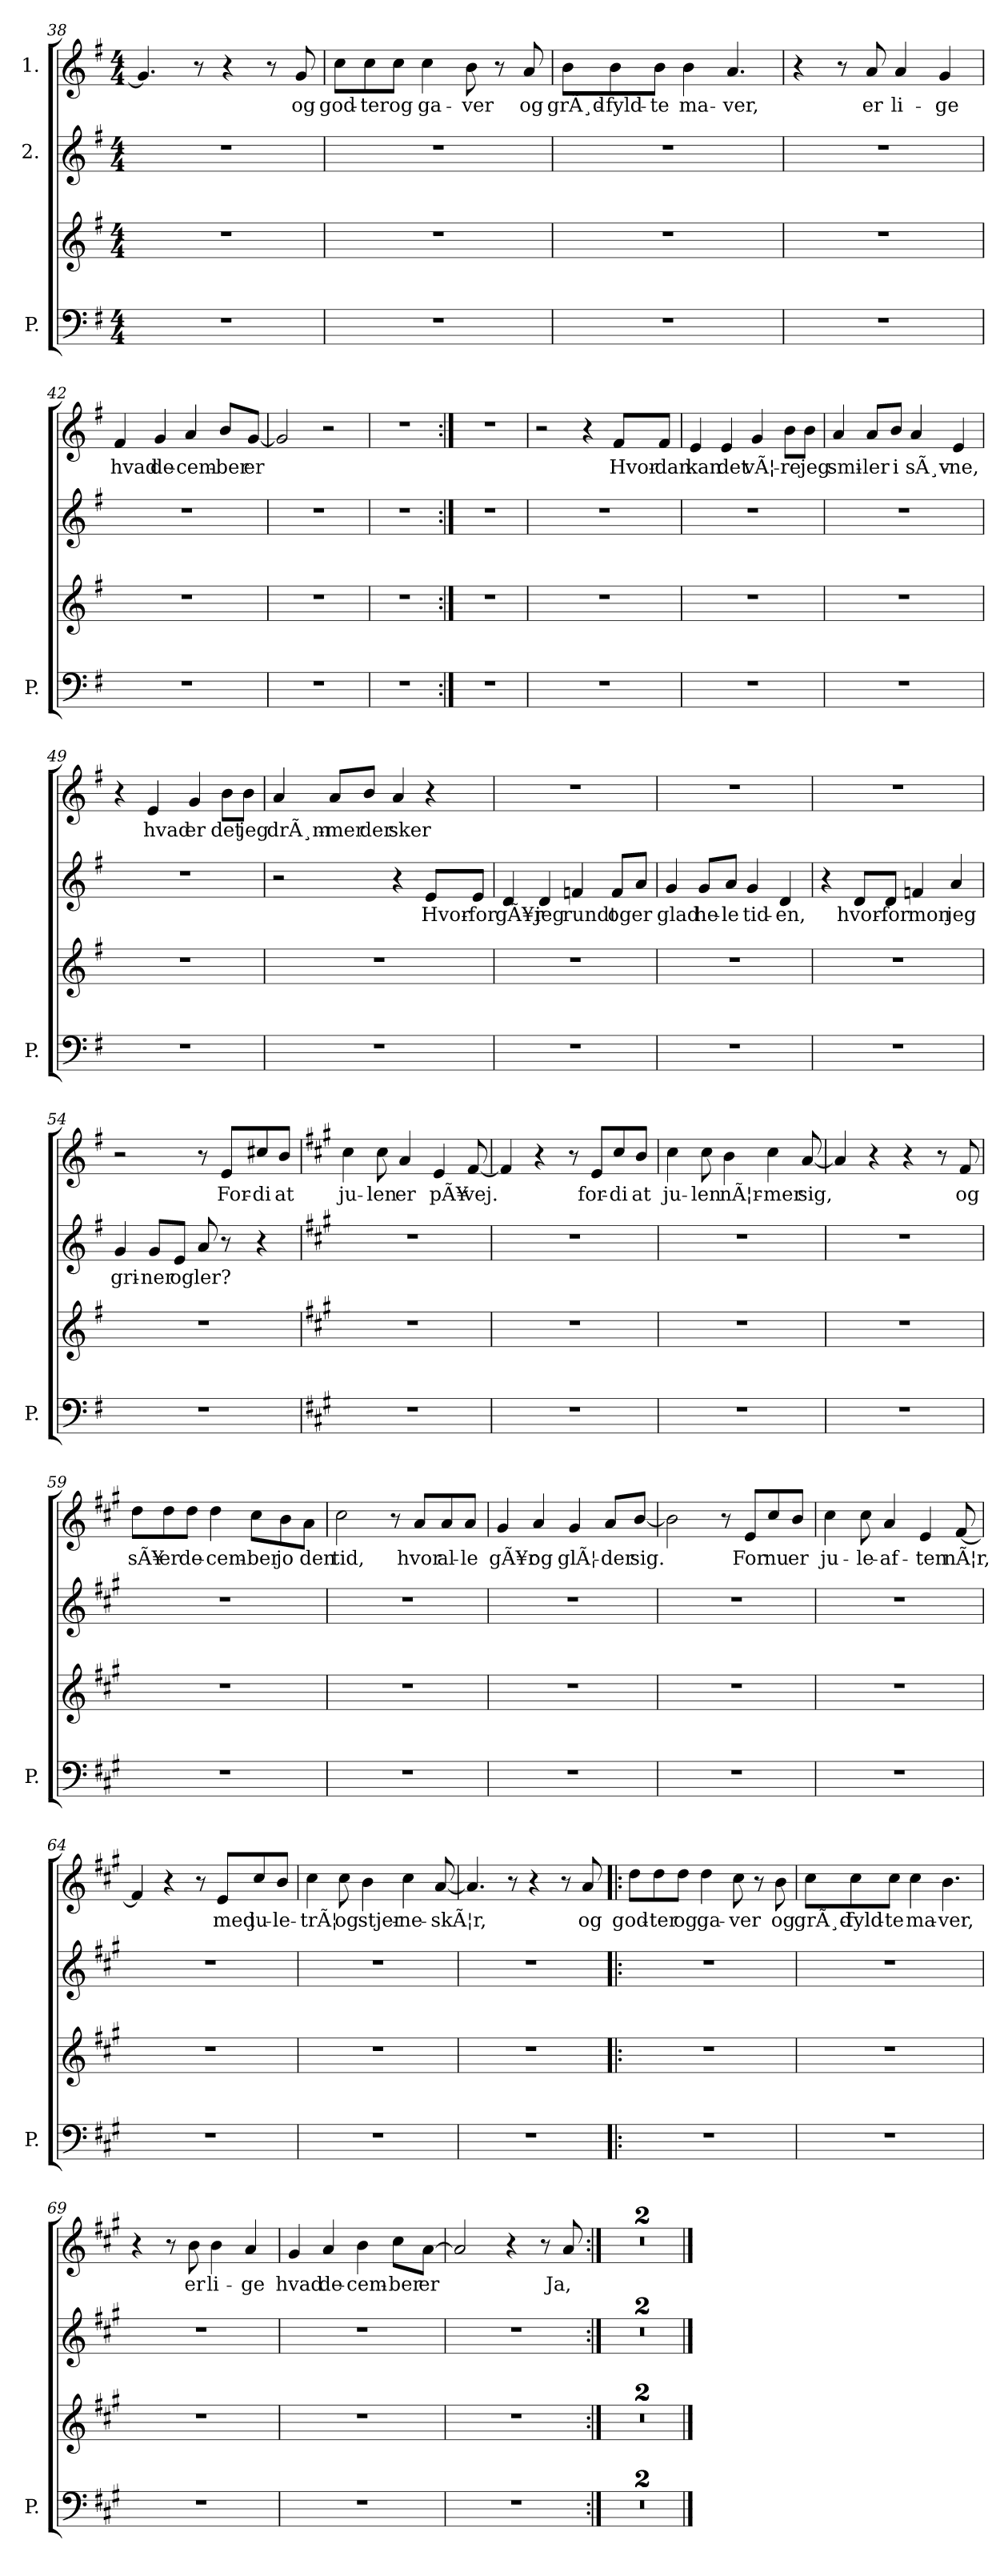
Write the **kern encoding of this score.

**kern	**kern	**kern	**text	**kern	**text
*part3	*part3	*part2	*part2	*part1	*part1
*staff4	*staff3	*staff2	*staff2	*staff1	*staff1
*I"P.	*	*I"2.	*	*I"1.	*
*I'P.	*	*	*	*	*
*clefF4	*clefG2	*clefG2	*	*clefG2	*
*k[f#]	*k[f#]	*k[f#]	*	*k[f#]	*
*M4/4	*M4/4	*M4/4	*	*M4/4	*
=38	=38	=38	=38	=38	=38
1r	1r	1r	.	4.g/]	.
.	.	.	.	8r	.
.	.	.	.	4r	.
.	.	.	.	8r	.
!	!	!	!	!	!LO:LY:b
.	.	.	.	8g/	og
=39	=39	=39	=39	=39	=39
!	!	!	!	!	!LO:LY:b
1r	1r	1r	.	8cc\L	god-
!	!	!	!	!	!LO:LY:b
.	.	.	.	8cc\	-ter
!	!	!	!	!	!LO:LY:b
.	.	.	.	8cc\J	og
!	!	!	!	!	!LO:LY:b
.	.	.	.	4cc\	ga-
!	!	!	!	!	!LO:LY:b
.	.	.	.	8b\	-ver
.	.	.	.	8r	.
!	!	!	!	!	!LO:LY:b
.	.	.	.	8a/	og
=40	=40	=40	=40	=40	=40
!	!	!	!	!	!LO:LY:b
1r	1r	1r	.	8b\L	grÃ¸d-
!	!	!	!	!	!LO:LY:b
.	.	.	.	8b\	-fyld-
!	!	!	!	!	!LO:LY:b
.	.	.	.	8b\J	-te
!	!	!	!	!	!LO:LY:b
.	.	.	.	4b\	ma-
!	!	!	!	!	!LO:LY:b
.	.	.	.	4.a/	-ver,
!!LO:LB:g=z
=41	=41	=41	=41	=41	=41
1r	1r	1r	.	4r	.
.	.	.	.	8r	.
!	!	!	!	!	!LO:LY:b
.	.	.	.	8a/	er
!	!	!	!	!	!LO:LY:b
.	.	.	.	4a/	li-
!	!	!	!	!	!LO:LY:b
.	.	.	.	4g/	-ge
=42	=42	=42	=42	=42	=42
!	!	!	!	!	!LO:LY:b
1r	1r	1r	.	4f#/	hvad
!	!	!	!	!	!LO:LY:b
.	.	.	.	4g/	de-
!	!	!	!	!	!LO:LY:b
.	.	.	.	4a/	-cem-
!	!	!	!	!	!LO:LY:b
.	.	.	.	8b/L	-ber
!	!	!	!	!	!LO:LY:b
.	.	.	.	[8g/J	er
=43	=43	=43	=43	=43	=43
1r	1r	1r	.	2g/]	.
.	.	.	.	2r	.
=44	=44	=44	=44	=44	=44
1r	1r	1r	.	1r	.
=45:|!	=45:|!	=45:|!	=45:|!	=45:|!	=45:|!
1r	1r	1r	.	1r	.
=46	=46	=46	=46	=46	=46
1r	1r	1r	.	2r	.
.	.	.	.	4r	.
!	!	!	!	!	!LO:LY:b
.	.	.	.	8f#/L	Hvor-
!	!	!	!	!	!LO:LY:b
.	.	.	.	8f#/J	-dan
=47	=47	=47	=47	=47	=47
!	!	!	!	!	!LO:LY:b
1r	1r	1r	.	4e/	kan
!	!	!	!	!	!LO:LY:b
.	.	.	.	4e/	det
!	!	!	!	!	!LO:LY:b
.	.	.	.	4g/	vÃ¦-
!	!	!	!	!	!LO:LY:b
.	.	.	.	8b\L	-re
!	!	!	!	!	!LO:LY:b
.	.	.	.	8b\J	jeg
!!LO:LB:g=z
=48	=48	=48	=48	=48	=48
!	!	!	!	!	!LO:LY:b
1r	1r	1r	.	4a/	smi-
!	!	!	!	!	!LO:LY:b
.	.	.	.	8a/L	-ler
!	!	!	!	!	!LO:LY:b
.	.	.	.	8b/J	i
!	!	!	!	!	!LO:LY:b
.	.	.	.	4a/	sÃ¸v-
!	!	!	!	!	!LO:LY:b
.	.	.	.	4e/	-ne,
=49	=49	=49	=49	=49	=49
1r	1r	1r	.	4r	.
!	!	!	!	!	!LO:LY:b
.	.	.	.	4e/	hvad
!	!	!	!	!	!LO:LY:b
.	.	.	.	4g/	er
!	!	!	!	!	!LO:LY:b
.	.	.	.	8b\L	det
!	!	!	!	!	!LO:LY:b
.	.	.	.	8b\J	jeg
=50	=50	=50	=50	=50	=50
!	!	!	!	!	!LO:LY:b
1r	1r	2r	.	4a/	drÃ¸m-
!	!	!	!	!	!LO:LY:b
.	.	.	.	8a/L	-mer
!	!	!	!	!	!LO:LY:b
.	.	.	.	8b/J	der
!	!	!	!	!	!LO:LY:b
.	.	4r	.	4a/	sker
!	!	!	!LO:LY:b	!	!
.	.	8e/L	Hvor-	4r	.
!	!	!	!LO:LY:b	!	!
.	.	8e/J	-for	.	.
=51	=51	=51	=51	=51	=51
!	!	!	!LO:LY:b	!	!
1r	1r	4d/	gÃ¥r	1r	.
!	!	!	!LO:LY:b	!	!
.	.	4d/	jeg	.	.
!	!	!	!LO:LY:b	!	!
.	.	4fn/	rundt	.	.
!	!	!	!LO:LY:b	!	!
.	.	8f/L	og	.	.
!	!	!	!LO:LY:b	!	!
.	.	8a/J	er	.	.
!!LO:PB:g=z
=52	=52	=52	=52	=52	=52
!	!	!	!LO:LY:b	!	!
1r	1r	4g/	glad	1r	.
!	!	!	!LO:LY:b	!	!
.	.	8g/L	he-	.	.
!	!	!	!LO:LY:b	!	!
.	.	8a/J	-le	.	.
!	!	!	!LO:LY:b	!	!
.	.	4g/	tid-	.	.
!	!	!	!LO:LY:b	!	!
.	.	4d/	-en,	.	.
=53	=53	=53	=53	=53	=53
1r	1r	4r	.	1r	.
!	!	!	!LO:LY:b	!	!
.	.	8d/L	hvor-	.	.
!	!	!	!LO:LY:b	!	!
.	.	8d/J	-for	.	.
!	!	!	!LO:LY:b	!	!
.	.	4fn/	mon	.	.
!	!	!	!LO:LY:b	!	!
.	.	4a/	jeg	.	.
=54	=54	=54	=54	=54	=54
!	!	!	!LO:LY:b	!	!
1r	1r	4g/	gri-	2r	.
!	!	!	!LO:LY:b	!	!
.	.	8g/L	-ner	.	.
!	!	!	!LO:LY:b	!	!
.	.	8e/J	og	.	.
!	!	!	!LO:LY:b	!	!
.	.	8a/	ler?	8r	.
!	!	!	!	!	!LO:LY:b
.	.	8r	.	8e/L	For-
!	!	!	!	!	!LO:LY:b
.	.	4r	.	8cc#X/	-di
!	!	!	!	!	!LO:LY:b
.	.	.	.	8b/J	at
=55	=55	=55	=55	=55	=55
*k[f#c#g#]	*k[f#c#g#]	*k[f#c#g#]	*	*k[f#c#g#]	*
!	!	!	!	!	!LO:LY:b
1r	1r	1r	.	4cc#\	ju-
!	!	!	!	!	!LO:LY:b
.	.	.	.	8cc#\	-len
!	!	!	!	!	!LO:LY:b
.	.	.	.	4a/	er
!	!	!	!	!	!LO:LY:b
.	.	.	.	4e/	pÃ¥
!	!	!	!	!	!LO:LY:b
.	.	.	.	[8f#/	vej.
!!LO:LB:g=z
=56	=56	=56	=56	=56	=56
1r	1r	1r	.	4f#/]	.
.	.	.	.	4r	.
.	.	.	.	8r	.
!	!	!	!	!	!LO:LY:b
.	.	.	.	8e/L	for-
!	!	!	!	!	!LO:LY:b
.	.	.	.	8cc#/	-di
!	!	!	!	!	!LO:LY:b
.	.	.	.	8b/J	at
=57	=57	=57	=57	=57	=57
!	!	!	!	!	!LO:LY:b
1r	1r	1r	.	4cc#\	ju-
!	!	!	!	!	!LO:LY:b
.	.	.	.	8cc#\	-len
!	!	!	!	!	!LO:LY:b
.	.	.	.	4b\	nÃ¦r-
!	!	!	!	!	!LO:LY:b
.	.	.	.	4cc#\	-mer
!	!	!	!	!	!LO:LY:b
.	.	.	.	[8a/	sig,
=58	=58	=58	=58	=58	=58
1r	1r	1r	.	4a/]	.
.	.	.	.	4r	.
.	.	.	.	4r	.
.	.	.	.	8r	.
!	!	!	!	!	!LO:LY:b
.	.	.	.	8f#/	og
=59	=59	=59	=59	=59	=59
!	!	!	!	!	!LO:LY:b
1r	1r	1r	.	8dd\L	sÃ¥
!	!	!	!	!	!LO:LY:b
.	.	.	.	8dd\	er
!	!	!	!	!	!LO:LY:b
.	.	.	.	8dd\J	de-
!	!	!	!	!	!LO:LY:b
.	.	.	.	4dd\	-cem-
!	!	!	!	!	!LO:LY:b
.	.	.	.	8cc#\L	-ber
!	!	!	!	!	!LO:LY:b
.	.	.	.	8b\	jo
!	!	!	!	!	!LO:LY:b
.	.	.	.	8a\J	den
=60	=60	=60	=60	=60	=60
!	!	!	!	!	!LO:LY:b
1r	1r	1r	.	2cc#\	tid,
.	.	.	.	8r	.
!	!	!	!	!	!LO:LY:b
.	.	.	.	8a/L	hvor
!	!	!	!	!	!LO:LY:b
.	.	.	.	8a/	al-
!	!	!	!	!	!LO:LY:b
.	.	.	.	8a/J	-le
!!LO:LB:g=z
=61	=61	=61	=61	=61	=61
!	!	!	!	!	!LO:LY:b
1r	1r	1r	.	4g#/	gÃ¥r
!	!	!	!	!	!LO:LY:b
.	.	.	.	4a/	og
!	!	!	!	!	!LO:LY:b
.	.	.	.	4g#/	glÃ¦-
!	!	!	!	!	!LO:LY:b
.	.	.	.	8a/L	-der
!	!	!	!	!	!LO:LY:b
.	.	.	.	[8b/J	sig.
=62	=62	=62	=62	=62	=62
1r	1r	1r	.	2b\]	.
.	.	.	.	8r	.
!	!	!	!	!	!LO:LY:b
.	.	.	.	8e/L	For
!	!	!	!	!	!LO:LY:b
.	.	.	.	8cc#/	nu
!	!	!	!	!	!LO:LY:b
.	.	.	.	8b/J	er
=63	=63	=63	=63	=63	=63
!	!	!	!	!	!LO:LY:b
1r	1r	1r	.	4cc#\	ju-
!	!	!	!	!	!LO:LY:b
.	.	.	.	8cc#\	-le-
!	!	!	!	!	!LO:LY:b
.	.	.	.	4a/	-af-
!	!	!	!	!	!LO:LY:b
.	.	.	.	4e/	-ten
!	!	!	!	!	!LO:LY:b
.	.	.	.	[8f#/	nÃ¦r,
=64	=64	=64	=64	=64	=64
1r	1r	1r	.	4f#/]	.
.	.	.	.	4r	.
.	.	.	.	8r	.
!	!	!	!	!	!LO:LY:b
.	.	.	.	8e/L	med
!	!	!	!	!	!LO:LY:b
.	.	.	.	8cc#/	ju-
!	!	!	!	!	!LO:LY:b
.	.	.	.	8b/J	-le-
=65	=65	=65	=65	=65	=65
!	!	!	!	!	!LO:LY:b
1r	1r	1r	.	4cc#\	-trÃ¦
!	!	!	!	!	!LO:LY:b
.	.	.	.	8cc#\	og
!	!	!	!	!	!LO:LY:b
.	.	.	.	4b\	stjer-
!	!	!	!	!	!LO:LY:b
.	.	.	.	4cc#\	-ne-
!	!	!	!	!	!LO:LY:b
.	.	.	.	[8a/	-skÃ¦r,
!!LO:PB:g=z
=66	=66	=66	=66	=66	=66
1r	1r	1r	.	4.a/]	.
.	.	.	.	8r	.
.	.	.	.	4r	.
.	.	.	.	8r	.
!	!	!	!	!	!LO:LY:b
.	.	.	.	8a/	og
=67!|:	=67!|:	=67!|:	=67!|:	=67!|:	=67!|:
!	!	!	!	!	!LO:LY:b
1r	1r	1r	.	8dd\L	god-
!	!	!	!	!	!LO:LY:b
.	.	.	.	8dd\	-ter
!	!	!	!	!	!LO:LY:b
.	.	.	.	8dd\J	og
!	!	!	!	!	!LO:LY:b
.	.	.	.	4dd\	ga-
!	!	!	!	!	!LO:LY:b
.	.	.	.	8cc#\	-ver
.	.	.	.	8r	.
!	!	!	!	!	!LO:LY:b
.	.	.	.	8b\	og
=68	=68	=68	=68	=68	=68
!	!	!	!	!	!LO:LY:b
1r	1r	1r	.	8cc#\L	grÃ¸d-
!	!	!	!	!	!LO:LY:b
.	.	.	.	8cc#\	-fyld-
!	!	!	!	!	!LO:LY:b
.	.	.	.	8cc#\J	-te
!	!	!	!	!	!LO:LY:b
.	.	.	.	4cc#\	ma-
!	!	!	!	!	!LO:LY:b
.	.	.	.	4.b\	-ver,
=69	=69	=69	=69	=69	=69
1r	1r	1r	.	4r	.
.	.	.	.	8r	.
!	!	!	!	!	!LO:LY:b
.	.	.	.	8b\	er
!	!	!	!	!	!LO:LY:b
.	.	.	.	4b\	li-
!	!	!	!	!	!LO:LY:b
.	.	.	.	4a/	-ge
=70	=70	=70	=70	=70	=70
!	!	!	!	!	!LO:LY:b
1r	1r	1r	.	4g#/	hvad
!	!	!	!	!	!LO:LY:b
.	.	.	.	4a/	de-
!	!	!	!	!	!LO:LY:b
.	.	.	.	4b\	-cem-
!	!	!	!	!	!LO:LY:b
.	.	.	.	8cc#\L	-ber
!	!	!	!	!	!LO:LY:b
.	.	.	.	[8a\J	er
!!LO:LB:g=z
=71	=71	=71	=71	=71	=71
1r	1r	1r	.	2a/]	.
.	.	.	.	4r	.
.	.	.	.	8r	.
!	!	!	!	!	!LO:LY:b
.	.	.	.	8a/	Ja,
=72:|!	=72:|!	=72:|!	=72:|!	=72:|!	=72:|!
1r	1r	1r	.	1r	.
=73	=73	=73	=73	=73	=73
1r	1r	1r	.	1r	.
==	==	==	==	==	==
*-	*-	*-	*-	*-	*-
